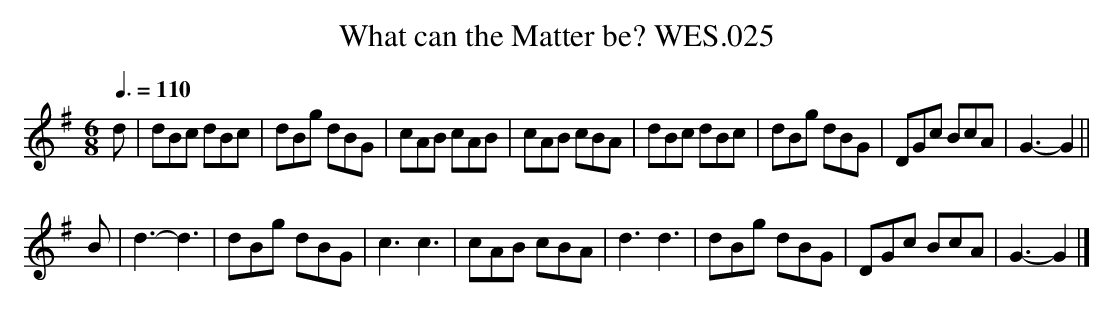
X:1
T:What can the Matter be? WES.025
M:6/8
L:1/8
Q:3/8=110
K:G
d|dBc dBc|dBg dBG|cAB cAB|cAB cBA|dBc dBc|dBg dBG|DGc BcA|G3-G2||
B|d3-d3|dBg dBG|c3c3|cAB cBA|d3d3|dBg dBG|DGc BcA|G3-G2|]
